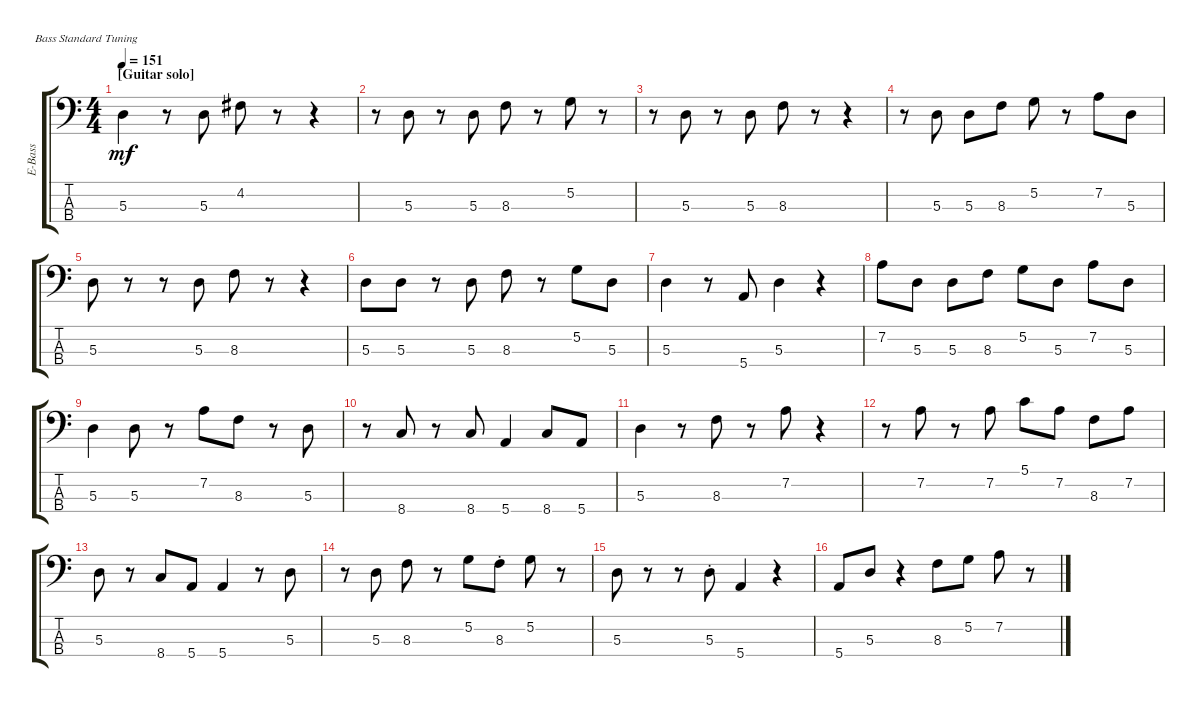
\bracketExtendMode groupsimilarinstruments
\track ("Electric Bass" "E-Bass") {instrument electricbassfinger}
\staff {score tabs}
\tuning (G2 D2 A1 E1)
\ts (4 4)
\section ("" "[Guitar solo]")
\tempo 151
\clef f4
\ks aminor
5.3.4{dy mf} r.8 5.3.8 4.2{acc #}.8 r.8 r.4 |
r.8 5.3.8 r.8 5.3.8 8.3.8 r.8 5.2.8 r.8 |
r.8 5.3.8 r.8 5.3.8 8.3.8 r.8 r.4 |
r.8 5.3.8 5.3.8 8.3.8 5.2.8 r.8 7.2.8 5.3.8 |
5.3.8 r.8 r.8 5.3.8 8.3.8 r.8 r.4 |
5.3.8 5.3.8 r.8 5.3.8 8.3.8 r.8 5.2.8 5.3.8 |
5.3.4 r.8 5.4.8 5.3.4 r.4 |
7.2.8 5.3.8 5.3.8 8.3.8 5.2.8 5.3.8 7.2.8 5.3.8 |
5.3.4 5.3.8 r.8 7.2.8 8.3.8 r.8 5.3.8 |
r.8 8.4.8 r.8 8.4.8 5.4.4 8.4.8 5.4.8 |
5.3.4 r.8 8.3.8 r.8 7.2.8 r.4 |
r.8 7.2.8 r.8 7.2.8 5.1.8 7.2.8 8.3.8 7.2.8 |
5.3.8 r.8 8.4.8 5.4.8 5.4.4 r.8 5.3.8 |
r.8 5.3.8 8.3.8 r.8 5.2.8 8.3{st}.8 5.2.8 r.8 |
5.3.8 r.8 r.8 5.3{st}.8 5.4.4 r.4 |
5.4.8 5.3.8 r.4 8.3.8 5.2.8 7.2.8 r.8
